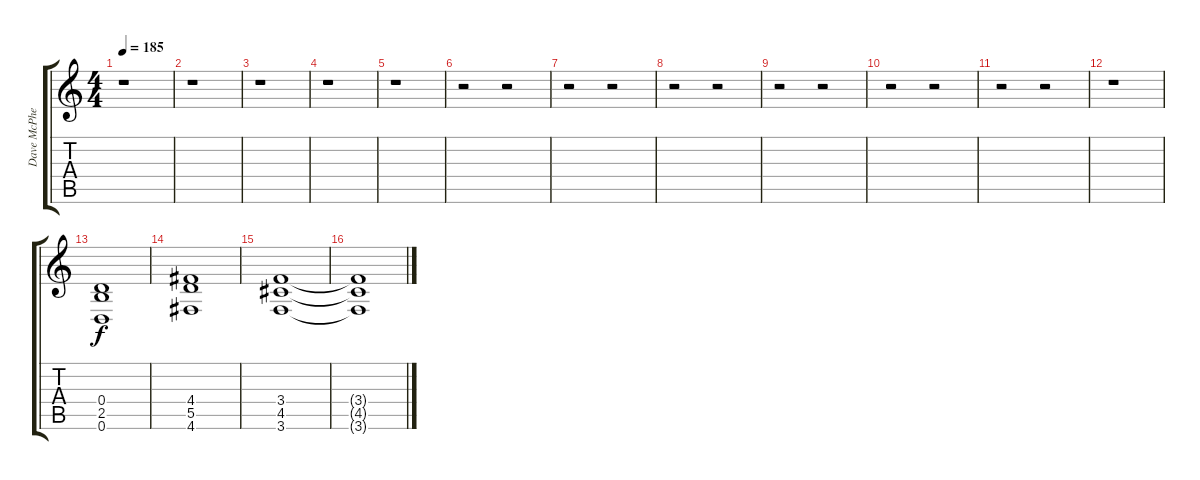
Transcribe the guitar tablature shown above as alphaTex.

\track ("Dave McPherson 2" "Dave McPhe") {instrument acousticguitarnylon}
\staff {score tabs}
\tuning (E4 B3 A3 D3 A2 D2) {hide}
\ts (4 4)
\tempo 185
\clef g2
\ks c
r.1{dy f} |
r.1 |
r.1 |
r.1 |
r.1 |
r.2 r.2 |
r.2 r.2 |
r.2 r.2 |
r.2 r.2 |
r.2 r.2 |
r.2 r.2 |
r.1 |
(0.4 2.5 0.6).1 |
(4.4 5.5 4.6).1 |
(3.4 4.5 3.6).1 |
(3.4{t} 4.5{t} 3.6{t}).1
